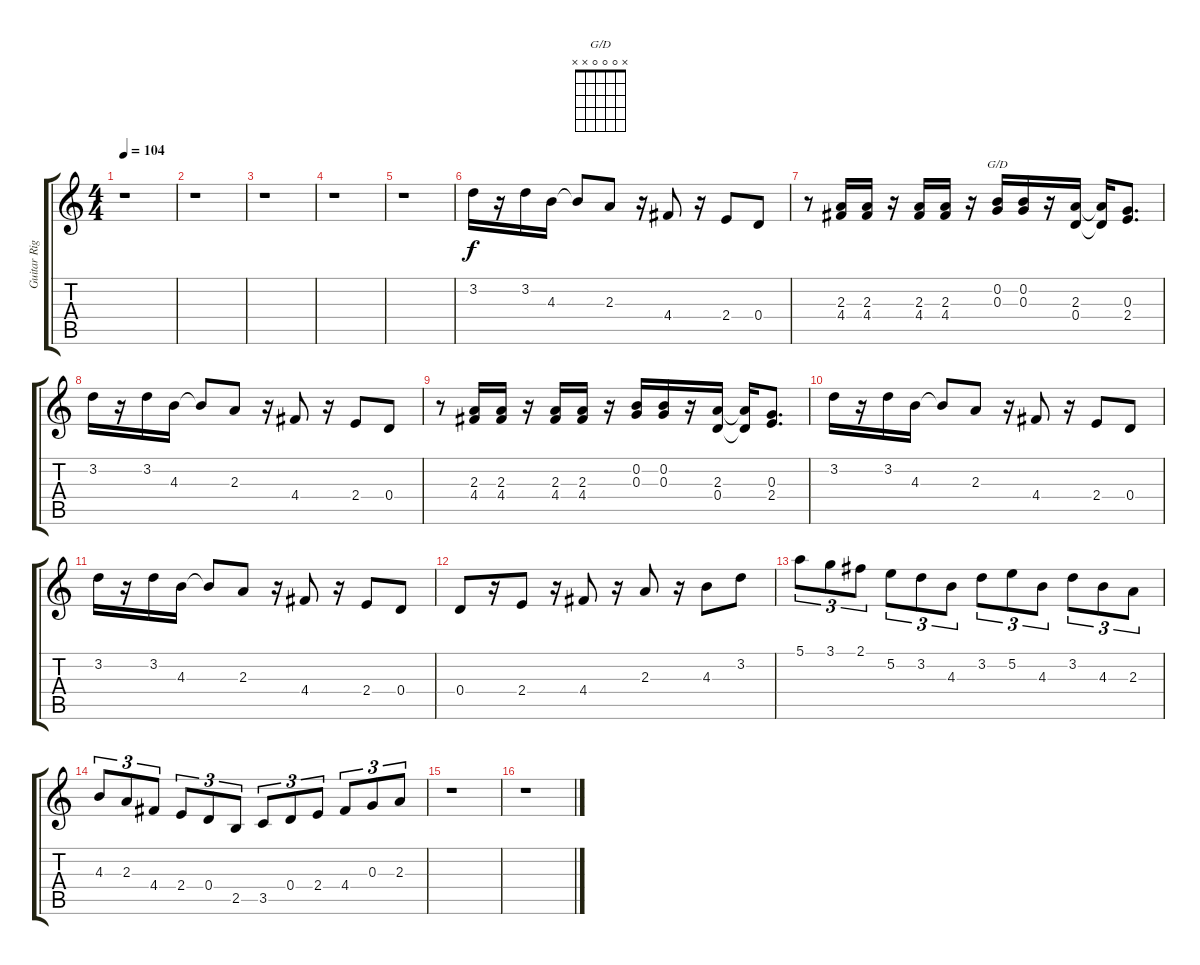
\track ("Guitar Right" "Guitar Rig") {instrument overdrivenguitar}
\staff {score tabs}
\tuning (E4 B3 G3 D3 A2 E2) {hide}
\chord ("G/D" x 0 0 0 x x)
\ts (4 4)
\tempo 104
\clef g2
\ks c
r.1{dy f} |
r.1 |
r.1 |
r.1 |
r.1 |
3.2.16 r.16 3.2.16 4.3.16 4.3{t}.8 2.3.8 r.16 4.4.8 r.16 2.4.8 0.4.8 |
r.8 (2.3 4.4).16 (2.3 4.4).16 r.16 (2.3 4.4).16 (2.3 4.4).16 r.16 (0.2 0.3).16{ch "G/D"} (0.2 0.3).16 r.16 (2.3 0.4).16 (2.3{t} 0.4{t}).16 (0.3 2.4).8{d} |
3.2.16 r.16 3.2.16 4.3.16 4.3{t}.8 2.3.8 r.16 4.4.8 r.16 2.4.8 0.4.8 |
r.8 (2.3 4.4).16 (2.3 4.4).16 r.16 (2.3 4.4).16 (2.3 4.4).16 r.16 (0.2 0.3).16 (0.2 0.3).16 r.16 (2.3 0.4).16 (2.3{t} 0.4{t}).16 (0.3 2.4).8{d} |
3.2.16 r.16 3.2.16 4.3.16 4.3{t}.8 2.3.8 r.16 4.4.8 r.16 2.4.8 0.4.8 |
3.2.16 r.16 3.2.16 4.3.16 4.3{t}.8 2.3.8 r.16 4.4.8 r.16 2.4.8 0.4.8 |
0.4.8 r.16 2.4.8 r.16 4.4.8 r.16 2.3.8 r.16 4.3.8 3.2.8 |
5.1.8{tu (3 2)} 3.1.8{tu (3 2)} 2.1.8{tu (3 2)} 5.2.8{tu (3 2)} 3.2.8{tu (3 2)} 4.3.8{tu (3 2)} 3.2.8{tu (3 2)} 5.2.8{tu (3 2)} 4.3.8{tu (3 2)} 3.2.8{tu (3 2)} 4.3.8{tu (3 2)} 2.3.8{tu (3 2)} |
4.3.8{tu (3 2)} 2.3.8{tu (3 2)} 4.4.8{tu (3 2)} 2.4.8{tu (3 2)} 0.4.8{tu (3 2)} 2.5.8{tu (3 2)} 3.5.8{tu (3 2)} 0.4.8{tu (3 2)} 2.4.8{tu (3 2)} 4.4.8{tu (3 2)} 0.3.8{tu (3 2)} 2.3.8{tu (3 2)} |
r.1 |
r.1
